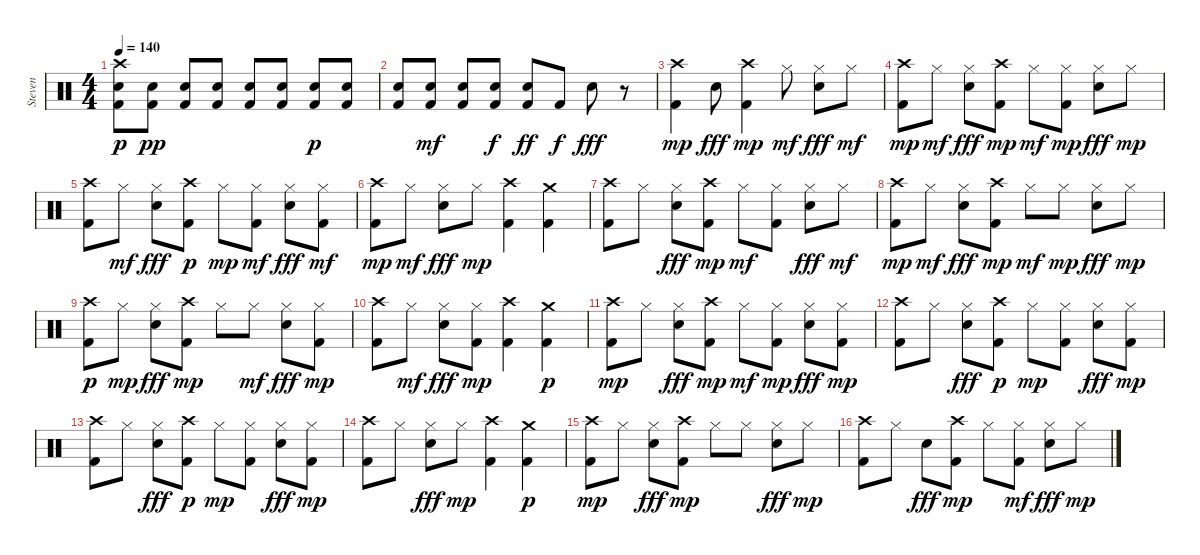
\track ("Steven" "Steven") {instrument percussion}
\staff {score}
\articulation defaults
\ts (4 4)
\tempo 140
\clef neutral
\ks c
("Kick (hit) 2" "Electric Snare (hit)" "Crash high (hit)").8{dy p} ("Kick (hit) 2" "Electric Snare (hit)").8{dy pp} ("Kick (hit) 2" "Electric Snare (hit)").8 ("Kick (hit) 2" "Electric Snare (hit)").8 ("Kick (hit) 2" "Electric Snare (hit)").8 ("Kick (hit) 2" "Electric Snare (hit)").8 ("Kick (hit) 2" "Electric Snare (hit)").8{dy p} ("Kick (hit) 2" "Electric Snare (hit)").8 |
("Kick (hit) 2" "Electric Snare (hit)").8 ("Kick (hit) 2" "Electric Snare (hit)").8{dy mf} ("Kick (hit) 2" "Electric Snare (hit)").8 ("Kick (hit) 2" "Electric Snare (hit)").8{dy f} ("Kick (hit) 2" "Electric Snare (hit)").8{dy ff} "Kick (hit) 2".8{dy f} "Electric Snare (hit)".8{dy fff} r.8 |
("Kick (hit) 2" "Crash high (hit)").4{dy mp} "Electric Snare (hit)".8{dy fff} ("Kick (hit) 2" "Crash high (hit)").4{dy mp} "Hi-Hat (closed)".8{dy mf} ("Hi-Hat (closed)" "Electric Snare (hit)").8{dy fff} "Hi-Hat (closed)".8{dy mf} |
("Kick (hit) 2" "Crash high (hit)").8{dy mp} "Hi-Hat (closed)".8{dy mf} ("Hi-Hat (closed)" "Electric Snare (hit)").8{dy fff} ("Kick (hit) 2" "Crash high (hit)").8{dy mp} "Hi-Hat (closed)".8{dy mf} ("Kick (hit) 2" "Hi-Hat (closed)").8{dy mp} ("Hi-Hat (closed)" "Electric Snare (hit)").8{dy fff} "Hi-Hat (closed)".8{dy mp} |
("Kick (hit) 2" "Crash high (hit)").8 "Hi-Hat (closed)".8{dy mf} ("Hi-Hat (closed)" "Electric Snare (hit)").8{dy fff} ("Kick (hit) 2" "Crash high (hit)").8{dy p} "Hi-Hat (closed)".8{dy mp} ("Kick (hit) 2" "Hi-Hat (closed)").8{dy mf} ("Hi-Hat (closed)" "Electric Snare (hit)").8{dy fff} ("Kick (hit) 2" "Hi-Hat (closed)").8{dy mf} |
("Kick (hit) 2" "Crash high (hit)").8{dy mp} "Hi-Hat (closed)".8{dy mf} ("Hi-Hat (closed)" "Electric Snare (hit)").8{dy fff} "Hi-Hat (closed)".8{dy mp} ("Kick (hit) 2" "Crash high (hit)").4 ("Kick (hit) 2" "Crash medium (hit)").4 |
("Kick (hit) 2" "Crash high (hit)").8 "Hi-Hat (closed)".8 ("Hi-Hat (closed)" "Electric Snare (hit)").8{dy fff} ("Kick (hit) 2" "Crash high (hit)").8{dy mp} "Hi-Hat (closed)".8{dy mf} ("Kick (hit) 2" "Hi-Hat (closed)").8 ("Hi-Hat (closed)" "Electric Snare (hit)").8{dy fff} "Hi-Hat (closed)".8{dy mf} |
("Kick (hit) 2" "Crash high (hit)").8{dy mp} "Hi-Hat (closed)".8{dy mf} ("Hi-Hat (closed)" "Electric Snare (hit)").8{dy fff} ("Kick (hit) 2" "Crash high (hit)").8{dy mp} "Hi-Hat (closed)".8{dy mf} "Hi-Hat (closed)".8{dy mp} ("Hi-Hat (closed)" "Electric Snare (hit)").8{dy fff} "Hi-Hat (closed)".8{dy mp} |
("Kick (hit) 2" "Crash high (hit)").8{dy p} "Hi-Hat (closed)".8{dy mp} ("Hi-Hat (closed)" "Electric Snare (hit)").8{dy fff} ("Kick (hit) 2" "Crash high (hit)").8{dy mp} "Hi-Hat (closed)".8 "Hi-Hat (closed)".8{dy mf} ("Hi-Hat (closed)" "Electric Snare (hit)").8{dy fff} ("Kick (hit) 2" "Hi-Hat (closed)").8{dy mp} |
("Kick (hit) 2" "Crash high (hit)").8 "Hi-Hat (closed)".8{dy mf} ("Hi-Hat (closed)" "Electric Snare (hit)").8{dy fff} ("Kick (hit) 2" "Hi-Hat (closed)").8{dy mp} ("Kick (hit) 2" "Crash high (hit)").4 ("Kick (hit) 2" "Crash medium (hit)").4{dy p} |
("Kick (hit) 2" "Crash high (hit)").8{dy mp} "Hi-Hat (closed)".8 ("Hi-Hat (closed)" "Electric Snare (hit)").8{dy fff} ("Kick (hit) 2" "Crash high (hit)").8{dy mp} "Hi-Hat (closed)".8{dy mf} ("Kick (hit) 2" "Hi-Hat (closed)").8{dy mp} ("Hi-Hat (closed)" "Electric Snare (hit)").8{dy fff} ("Kick (hit) 2" "Hi-Hat (closed)").8{dy mp} |
("Kick (hit) 2" "Crash high (hit)").8 "Hi-Hat (closed)".8 ("Hi-Hat (closed)" "Electric Snare (hit)").8{dy fff} ("Kick (hit) 2" "Crash high (hit)").8{dy p} "Hi-Hat (closed)".8{dy mp} ("Kick (hit) 2" "Hi-Hat (closed)").8 ("Hi-Hat (closed)" "Electric Snare (hit)").8{dy fff} ("Kick (hit) 2" "Hi-Hat (closed)").8{dy mp} |
("Kick (hit) 2" "Crash high (hit)").8 "Hi-Hat (closed)".8 ("Hi-Hat (closed)" "Electric Snare (hit)").8{dy fff} ("Kick (hit) 2" "Crash high (hit)").8{dy p} "Hi-Hat (closed)".8{dy mp} ("Kick (hit) 2" "Hi-Hat (closed)").8 ("Hi-Hat (closed)" "Electric Snare (hit)").8{dy fff} ("Kick (hit) 2" "Hi-Hat (closed)").8{dy mp} |
("Kick (hit) 2" "Crash high (hit)").8 "Hi-Hat (closed)".8 ("Hi-Hat (closed)" "Electric Snare (hit)").8{dy fff} "Hi-Hat (closed)".8{dy mp} ("Kick (hit) 2" "Crash high (hit)").4 ("Kick (hit) 2" "Crash medium (hit)").4{dy p} |
("Kick (hit) 2" "Crash high (hit)").8{dy mp} "Hi-Hat (closed)".8 ("Hi-Hat (closed)" "Electric Snare (hit)").8{dy fff} ("Kick (hit) 2" "Crash high (hit)").8{dy mp} "Hi-Hat (closed)".8 "Hi-Hat (closed)".8 ("Hi-Hat (closed)" "Electric Snare (hit)").8{dy fff} "Hi-Hat (closed)".8{dy mp} |
("Kick (hit) 2" "Crash high (hit)").8 "Hi-Hat (closed)".8 "Electric Snare (hit)".8{dy fff} ("Kick (hit) 2" "Crash high (hit)").8{dy mp} "Hi-Hat (closed)".8 ("Kick (hit) 2" "Hi-Hat (closed)").8{dy mf} ("Hi-Hat (closed)" "Electric Snare (hit)").8{dy fff} "Hi-Hat (closed)".8{dy mp}
